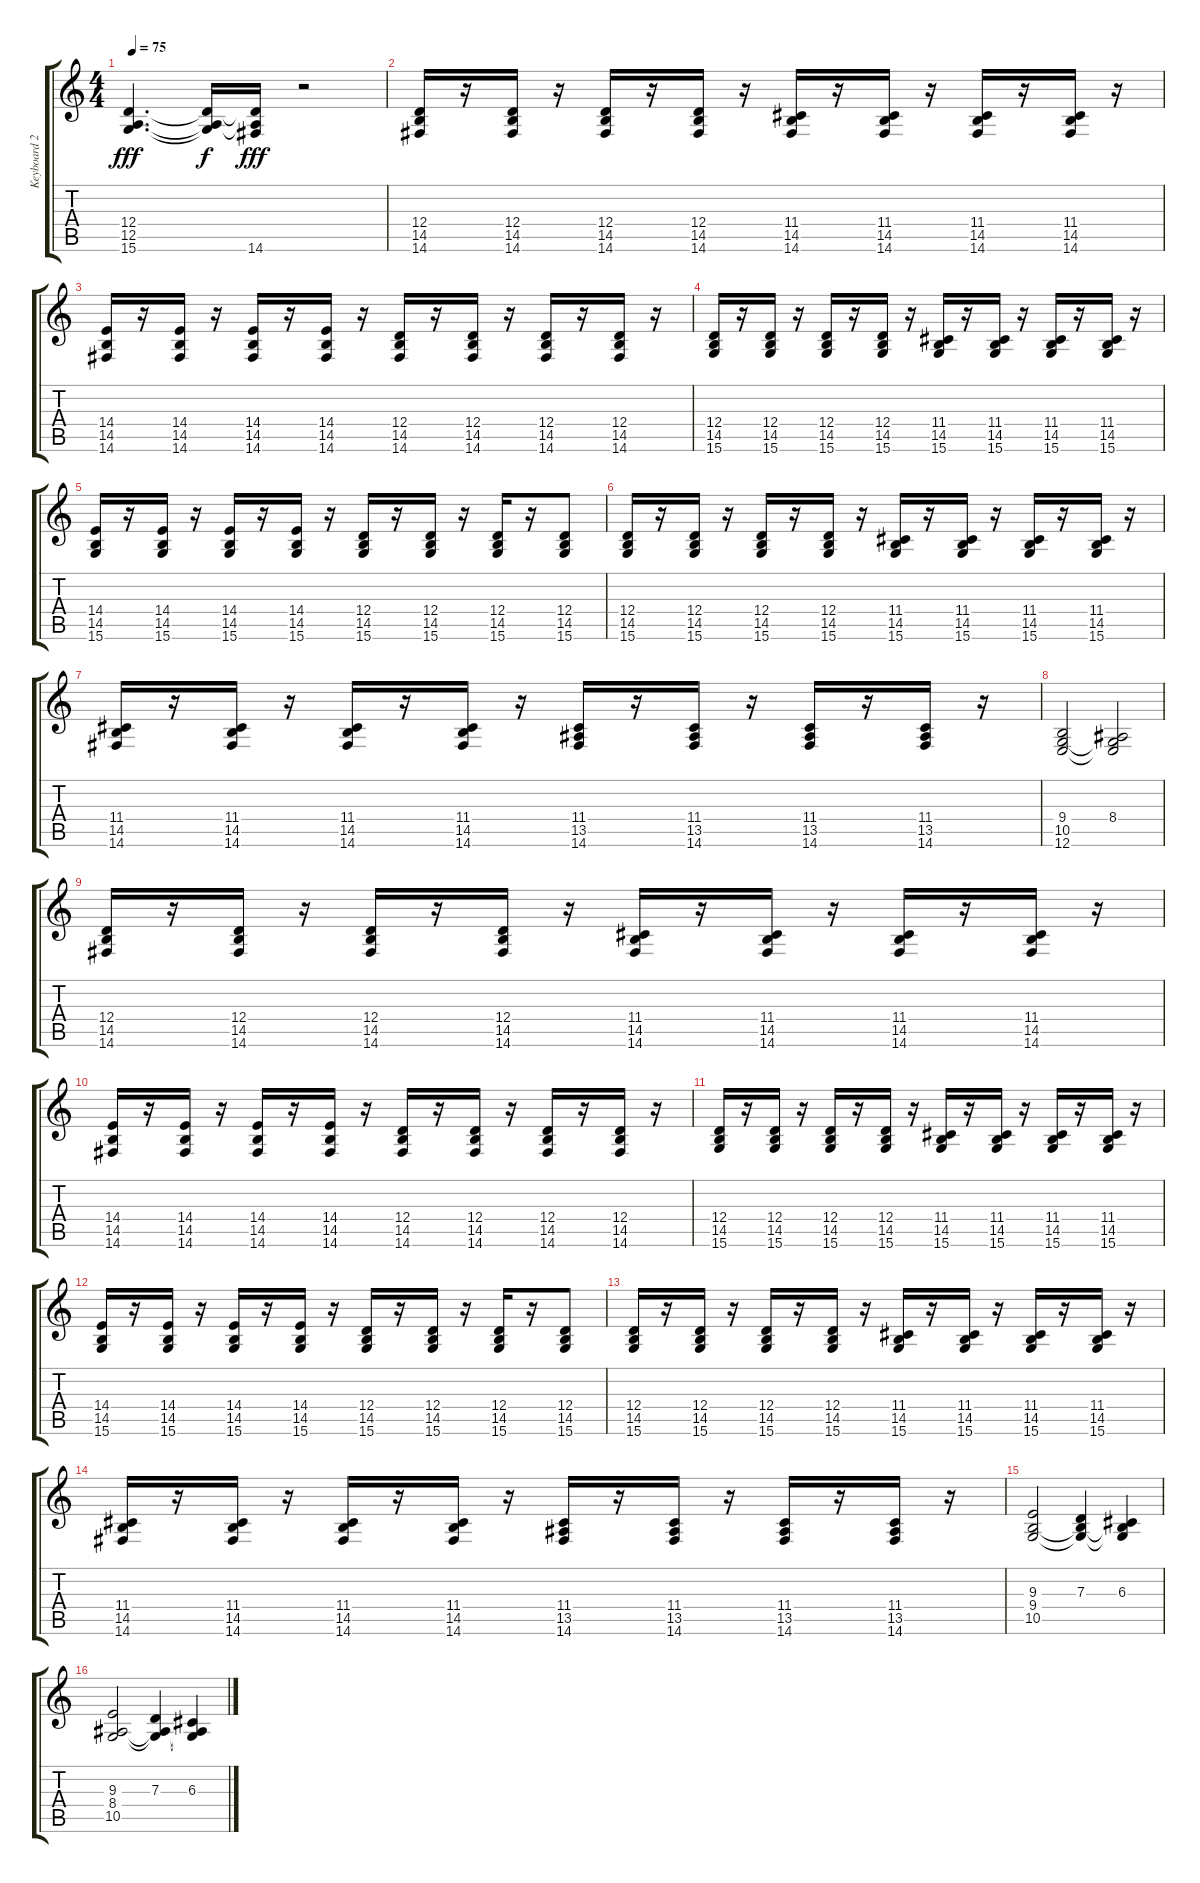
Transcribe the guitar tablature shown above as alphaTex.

\track ("Keyboard 2" "Keyboard 2") {instrument stringensemble1}
\staff {score tabs}
\tuning (E4 B3 G3 D3 A2 E2) {hide}
\ts (4 4)
\tempo 75
\clef g2
\ks c
(12.4 12.5 15.6).4{d dy fff} (12.4{t} 12.5{t} 15.6{t}).16{dy f} (12.4{t} 12.5{t} 14.6).16{dy fff} r.2 |
(12.4 14.5 14.6).16 r.16 (12.4 14.5 14.6).16 r.16 (12.4 14.5 14.6).16 r.16 (12.4 14.5 14.6).16 r.16 (11.4 14.5 14.6).16 r.16 (11.4 14.5 14.6).16 r.16 (11.4 14.5 14.6).16 r.16 (11.4 14.5 14.6).16 r.16 |
(14.4 14.5 14.6).16 r.16 (14.4 14.5 14.6).16 r.16 (14.4 14.5 14.6).16 r.16 (14.4 14.5 14.6).16 r.16 (12.4 14.5 14.6).16 r.16 (12.4 14.5 14.6).16 r.16 (12.4 14.5 14.6).16 r.16 (12.4 14.5 14.6).16 r.16 |
(12.4 14.5 15.6).16 r.16 (12.4 14.5 15.6).16 r.16 (12.4 14.5 15.6).16 r.16 (12.4 14.5 15.6).16 r.16 (11.4 14.5 15.6).16 r.16 (11.4 14.5 15.6).16 r.16 (11.4 14.5 15.6).16 r.16 (11.4 14.5 15.6).16 r.16 |
(14.4 14.5 15.6).16 r.16 (14.4 14.5 15.6).16 r.16 (14.4 14.5 15.6).16 r.16 (14.4 14.5 15.6).16 r.16 (12.4 14.5 15.6).16 r.16 (12.4 14.5 15.6).16 r.16 (12.4 14.5 15.6).16 r.16 (12.4 14.5 15.6).8 |
(12.4 14.5 15.6).16 r.16 (12.4 14.5 15.6).16 r.16 (12.4 14.5 15.6).16 r.16 (12.4 14.5 15.6).16 r.16 (11.4 14.5 15.6).16 r.16 (11.4 14.5 15.6).16 r.16 (11.4 14.5 15.6).16 r.16 (11.4 14.5 15.6).16 r.16 |
(11.4 14.5 14.6).16 r.16 (11.4 14.5 14.6).16 r.16 (11.4 14.5 14.6).16 r.16 (11.4 14.5 14.6).16 r.16 (11.4 13.5 14.6).16 r.16 (11.4 13.5 14.6).16 r.16 (11.4 13.5 14.6).16 r.16 (11.4 13.5 14.6).16 r.16 |
(9.4 10.5 12.6).2 (8.4 10.5{t} 12.6{t}).2 |
(12.4 14.5 14.6).16 r.16 (12.4 14.5 14.6).16 r.16 (12.4 14.5 14.6).16 r.16 (12.4 14.5 14.6).16 r.16 (11.4 14.5 14.6).16 r.16 (11.4 14.5 14.6).16 r.16 (11.4 14.5 14.6).16 r.16 (11.4 14.5 14.6).16 r.16 |
(14.4 14.5 14.6).16 r.16 (14.4 14.5 14.6).16 r.16 (14.4 14.5 14.6).16 r.16 (14.4 14.5 14.6).16 r.16 (12.4 14.5 14.6).16 r.16 (12.4 14.5 14.6).16 r.16 (12.4 14.5 14.6).16 r.16 (12.4 14.5 14.6).16 r.16 |
(12.4 14.5 15.6).16 r.16 (12.4 14.5 15.6).16 r.16 (12.4 14.5 15.6).16 r.16 (12.4 14.5 15.6).16 r.16 (11.4 14.5 15.6).16 r.16 (11.4 14.5 15.6).16 r.16 (11.4 14.5 15.6).16 r.16 (11.4 14.5 15.6).16 r.16 |
(14.4 14.5 15.6).16 r.16 (14.4 14.5 15.6).16 r.16 (14.4 14.5 15.6).16 r.16 (14.4 14.5 15.6).16 r.16 (12.4 14.5 15.6).16 r.16 (12.4 14.5 15.6).16 r.16 (12.4 14.5 15.6).16 r.16 (12.4 14.5 15.6).8 |
(12.4 14.5 15.6).16 r.16 (12.4 14.5 15.6).16 r.16 (12.4 14.5 15.6).16 r.16 (12.4 14.5 15.6).16 r.16 (11.4 14.5 15.6).16 r.16 (11.4 14.5 15.6).16 r.16 (11.4 14.5 15.6).16 r.16 (11.4 14.5 15.6).16 r.16 |
(11.4 14.5 14.6).16 r.16 (11.4 14.5 14.6).16 r.16 (11.4 14.5 14.6).16 r.16 (11.4 14.5 14.6).16 r.16 (11.4 13.5 14.6).16 r.16 (11.4 13.5 14.6).16 r.16 (11.4 13.5 14.6).16 r.16 (11.4 13.5 14.6).16 r.16 |
(9.3 9.4 10.5).2 (7.3 9.4{t} 10.5{t}).4 (6.3 9.4{t} 10.5{t}).4 |
(9.3 8.4 10.5).2 (7.3 8.4{t} 10.5{t}).4 (6.3 8.4{t} 10.5{t}).4
